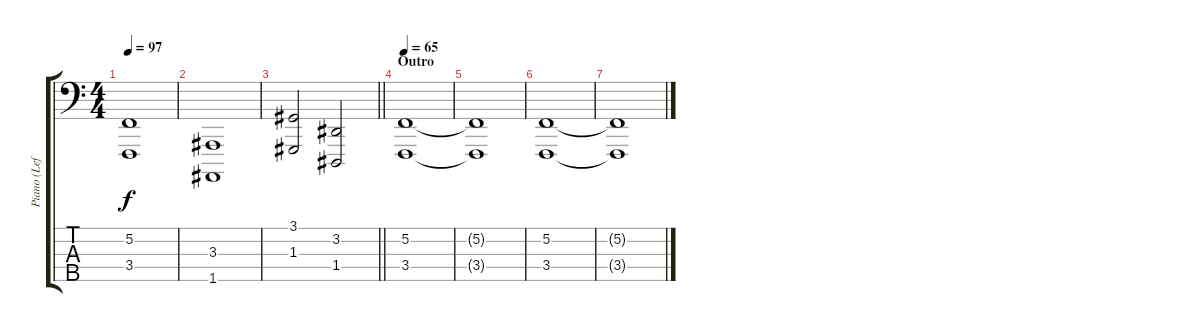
\track ("Piano (Left Hand)" "Piano (Lef") {instrument acousticgrandpiano}
\staff {score tabs}
\tuning (F2 C2 G1 D1 A0) {hide}
\ts (4 4)
\tempo 97
\clef f4
\ks c
(5.2{t} 3.4{t}).1{dy f} |
(3.3 1.5).1 |
\barLineRight lightlight
(3.1 1.3).2 (3.2 1.4).2 |
\section ("" "Outro")
\tempo 65
(5.2 3.4).1 |
(5.2{t} 3.4{t}).1 |
(5.2 3.4).1 |
(5.2{t} 3.4{t}).1
